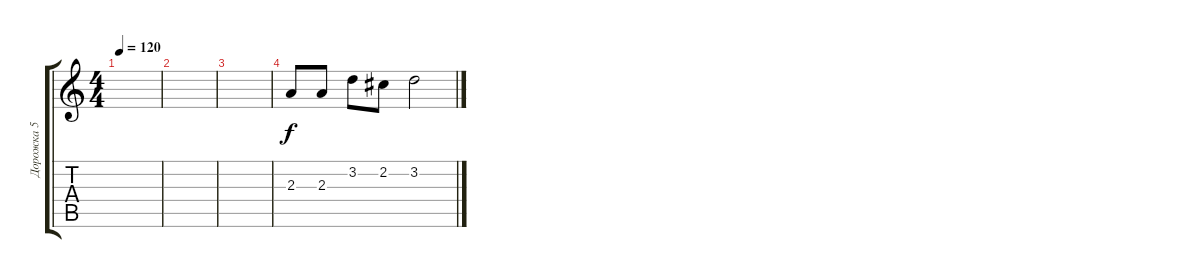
\track ("Дорожка 5" "Дорожка 5") {instrument distortionguitar}
\staff {score tabs}
\tuning (E4 B3 G3 D3 A2 E2) {hide}
\ts (4 4)
\tempo 120
\clef g2
\ks c
|
|
|
2.3.8 2.3.8 3.2.8 2.2.8 3.2.2
